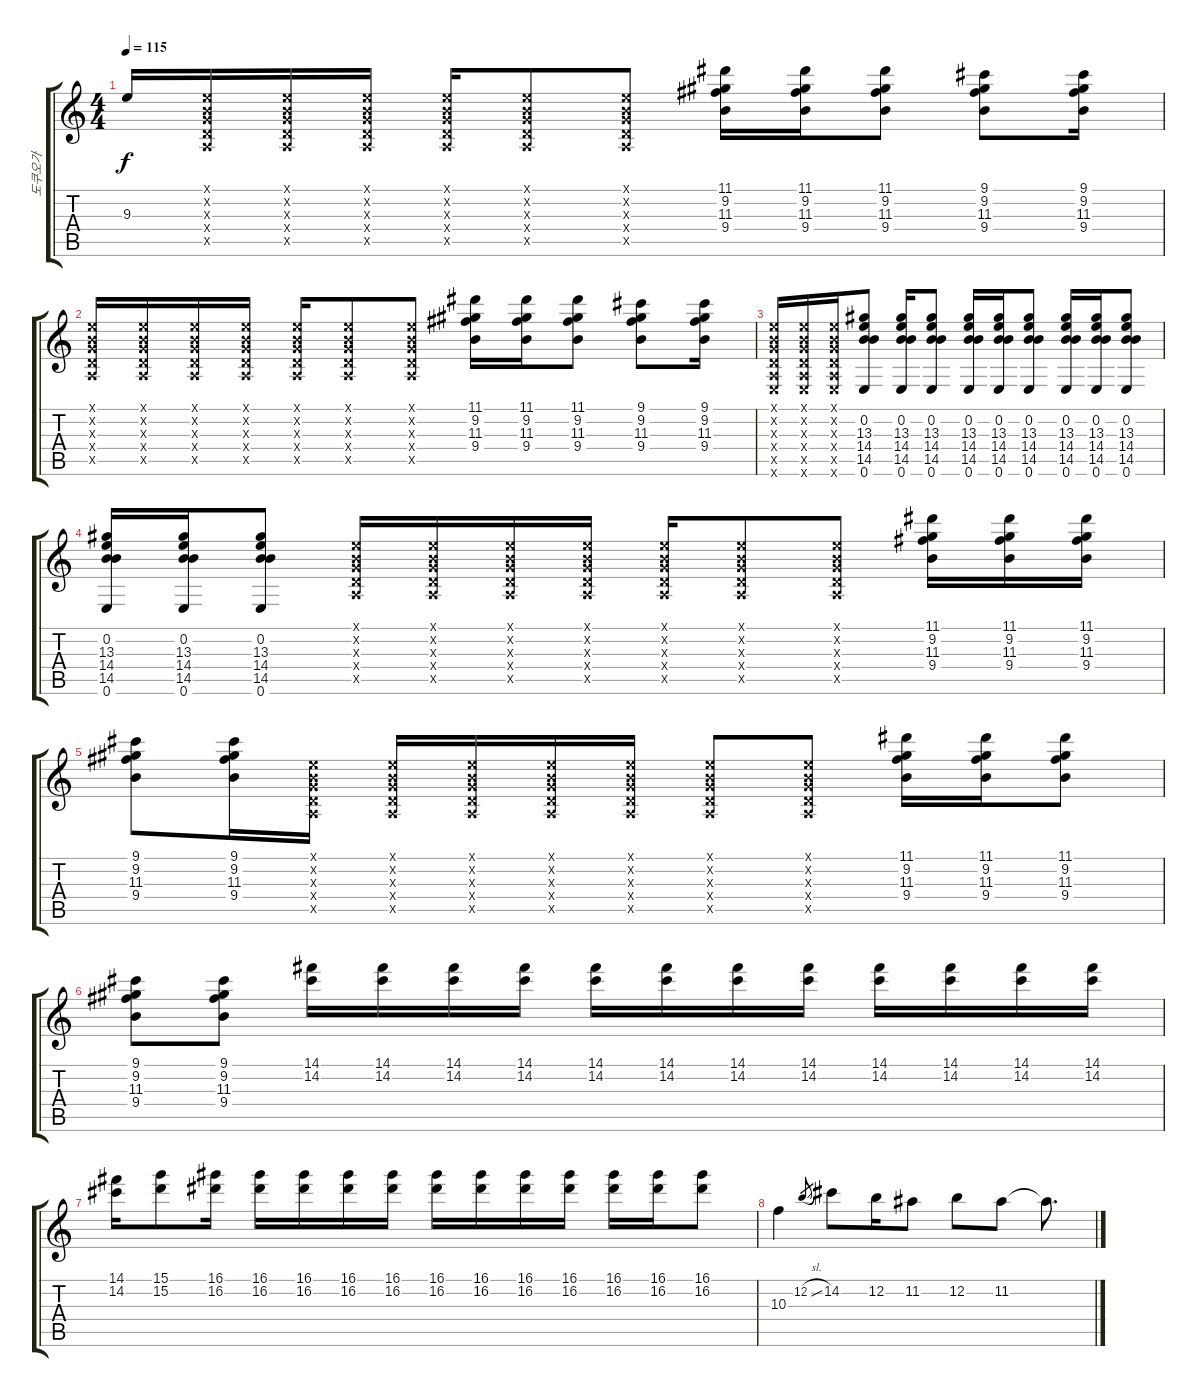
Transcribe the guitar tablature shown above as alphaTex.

\track ("도쿠오가" "도쿠오가") {instrument acousticguitarsteel}
\staff {score tabs}
\tuning (E4 B3 G3 D3 A2 E2) {hide}
\ts (4 4)
\tempo 115
\clef g2
\ks c
9.3{t}.16{dy f} (0.1{x} 0.2{x} 0.3{x} 0.4{x} 0.5{x}).16 (0.1{x} 0.2{x} 0.3{x} 0.4{x} 0.5{x}).16 (0.1{x} 0.2{x} 0.3{x} 0.4{x} 0.5{x}).16 (0.1{x} 0.2{x} 0.3{x} 0.4{x} 0.5{x}).16 (0.1{x} 0.2{x} 0.3{x} 0.4{x} 0.5{x}).8 (0.1{x} 0.2{x} 0.3{x} 0.4{x} 0.5{x}).8 (11.1 9.2 11.3 9.4).16 (11.1 9.2 11.3 9.4).16 (11.1 9.2 11.3 9.4).8 (9.1 9.2 11.3 9.4).8 (9.1 9.2 11.3 9.4).16 |
(0.1{x} 0.2{x} 0.3{x} 0.4{x} 0.5{x}).16 (0.1{x} 0.2{x} 0.3{x} 0.4{x} 0.5{x}).16 (0.1{x} 0.2{x} 0.3{x} 0.4{x} 0.5{x}).16 (0.1{x} 0.2{x} 0.3{x} 0.4{x} 0.5{x}).16 (0.1{x} 0.2{x} 0.3{x} 0.4{x} 0.5{x}).16 (0.1{x} 0.2{x} 0.3{x} 0.4{x} 0.5{x}).8 (0.1{x} 0.2{x} 0.3{x} 0.4{x} 0.5{x}).8 (11.1 9.2 11.3 9.4).16 (11.1 9.2 11.3 9.4).16 (11.1 9.2 11.3 9.4).8 (9.1 9.2 11.3 9.4).8 (9.1 9.2 11.3 9.4).16 |
(0.1{x} 0.2{x} 0.3{x} 0.4{x} 0.5{x} 0.6{x}).16 (0.1{x} 0.2{x} 0.3{x} 0.4{x} 0.5{x} 0.6{x}).16 (0.1{x} 0.2{x} 0.3{x} 0.4{x} 0.5{x} 0.6{x}).16 (0.2 13.3 14.4 14.5 0.6).8 (0.2 13.3 14.4 14.5 0.6).16 (0.2 13.3 14.4 14.5 0.6).8 (0.2 13.3 14.4 14.5 0.6).16 (0.2 13.3 14.4 14.5 0.6).16 (0.2 13.3 14.4 14.5 0.6).8 (0.2 13.3 14.4 14.5 0.6).16 (0.2 13.3 14.4 14.5 0.6).16 (0.2 13.3 14.4 14.5 0.6).8 |
(0.2 13.3 14.4 14.5 0.6).16 (0.2 13.3 14.4 14.5 0.6).16 (0.2 13.3 14.4 14.5 0.6).8 (0.1{x} 0.2{x} 0.3{x} 0.4{x} 0.5{x}).16 (0.1{x} 0.2{x} 0.3{x} 0.4{x} 0.5{x}).16 (0.1{x} 0.2{x} 0.3{x} 0.4{x} 0.5{x}).16 (0.1{x} 0.2{x} 0.3{x} 0.4{x} 0.5{x}).16 (0.1{x} 0.2{x} 0.3{x} 0.4{x} 0.5{x}).16 (0.1{x} 0.2{x} 0.3{x} 0.4{x} 0.5{x}).8 (0.1{x} 0.2{x} 0.3{x} 0.4{x} 0.5{x}).8 (11.1 9.2 11.3 9.4).16 (11.1 9.2 11.3 9.4).16 (11.1 9.2 11.3 9.4).16 |
(9.1 9.2 11.3 9.4).8 (9.1 9.2 11.3 9.4).16 (0.1{x} 0.2{x} 0.3{x} 0.4{x} 0.5{x}).16 (0.1{x} 0.2{x} 0.3{x} 0.4{x} 0.5{x}).16 (0.1{x} 0.2{x} 0.3{x} 0.4{x} 0.5{x}).16 (0.1{x} 0.2{x} 0.3{x} 0.4{x} 0.5{x}).16 (0.1{x} 0.2{x} 0.3{x} 0.4{x} 0.5{x}).16 (0.1{x} 0.2{x} 0.3{x} 0.4{x} 0.5{x}).8 (0.1{x} 0.2{x} 0.3{x} 0.4{x} 0.5{x}).8 (11.1 9.2 11.3 9.4).16 (11.1 9.2 11.3 9.4).16 (11.1 9.2 11.3 9.4).8 |
(9.1 9.2 11.3 9.4).8 (9.1 9.2 11.3 9.4).8 (14.1 14.2).16 (14.1 14.2).16 (14.1 14.2).16 (14.1 14.2).16 (14.1 14.2).16 (14.1 14.2).16 (14.1 14.2).16 (14.1 14.2).16 (14.1 14.2).16 (14.1 14.2).16 (14.1 14.2).16 (14.1 14.2).16 |
(14.1 14.2).16 (15.1 15.2).8 (16.1 16.2).16 (16.1 16.2).16 (16.1 16.2).16 (16.1 16.2).16 (16.1 16.2).16 (16.1 16.2).16 (16.1 16.2).16 (16.1 16.2).16 (16.1 16.2).16 (16.1 16.2).16 (16.1 16.2).16 (16.1 16.2).8 |
10.3.4 12.2{sl}.8{gr} 14.2.8 12.2.16 11.2.8 12.2.8 11.2.8 11.2{t}.8{d}
